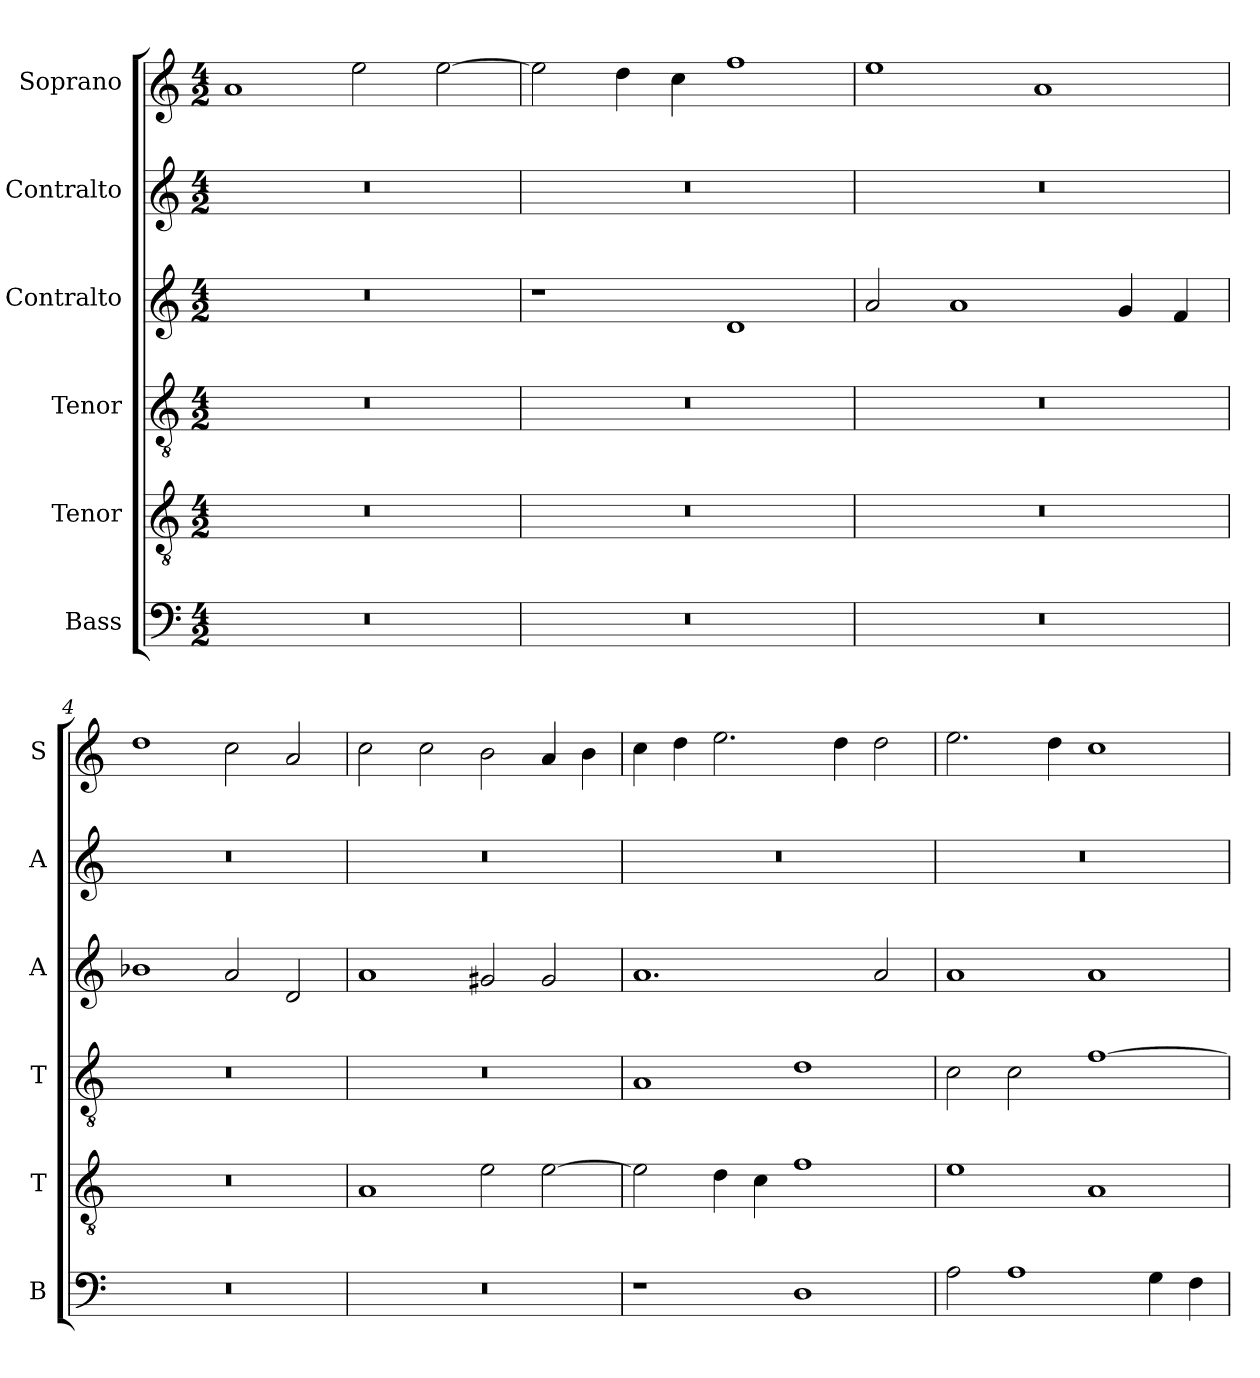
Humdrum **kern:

**kern	**kern	**kern	**kern	**kern	**kern
*part6	*part5	*part4	*part3	*part2	*part1
*staff6	*staff5	*staff4	*staff3	*staff2	*staff1
*I"Bass	*I"Tenor	*I"Tenor	*I"Contralto	*I"Contralto	*I"Soprano
*I'B	*I'T	*I'T	*I'A	*I'A	*I'S
*clefF4	*clefGv2	*clefGv2	*clefG2	*clefG2	*clefG2
*k[]	*k[]	*k[]	*k[]	*k[]	*k[]
*D:dor	*D:dor	*D:dor	*D:dor	*D:dor	*D:dor
*M4/2	*M4/2	*M4/2	*M4/2	*M4/2	*M4/2
=1	=1	=1	=1	=1	=1
0r	0r	0r	0r	0r	1a
.	.	.	.	.	2ee
.	.	.	.	.	[2ee
=2	=2	=2	=2	=2	=2
0r	0r	0r	1r	0r	2ee]
.	.	.	.	.	4dd
.	.	.	.	.	4cc
.	.	.	1d	.	1ff
=3	=3	=3	=3	=3	=3
0r	0r	0r	2a	0r	1ee
.	.	.	1a	.	.
.	.	.	.	.	1a
.	.	.	4g	.	.
.	.	.	4f	.	.
=4	=4	=4	=4	=4	=4
0r	0r	0r	1b-X	0r	1dd
.	.	.	2a	.	2cc
.	.	.	2d	.	2a
=5	=5	=5	=5	=5	=5
0r	1A	0r	1a	0r	2cc
.	.	.	.	.	2cc
.	2e	.	2g#X	.	2b
.	[2e	.	2g#	.	4a
.	.	.	.	.	4b
=6	=6	=6	=6	=6	=6
1r	2e]	1A	1.a	0r	4cc
.	.	.	.	.	4dd
.	4d	.	.	.	2.ee
.	4c	.	.	.	.
1D	1f	1d	.	.	.
.	.	.	.	.	4dd
.	.	.	2a	.	2dd
=7	=7	=7	=7	=7	=7
2A	1e	2c	1a	0r	2.ee
1A	.	2c	.	.	.
.	.	.	.	.	4dd
.	1A	[1f	1a	.	1cc
4G	.	.	.	.	.
4F	.	.	.	.	.
=	=	=	=	=	=
*-	*-	*-	*-	*-	*-
